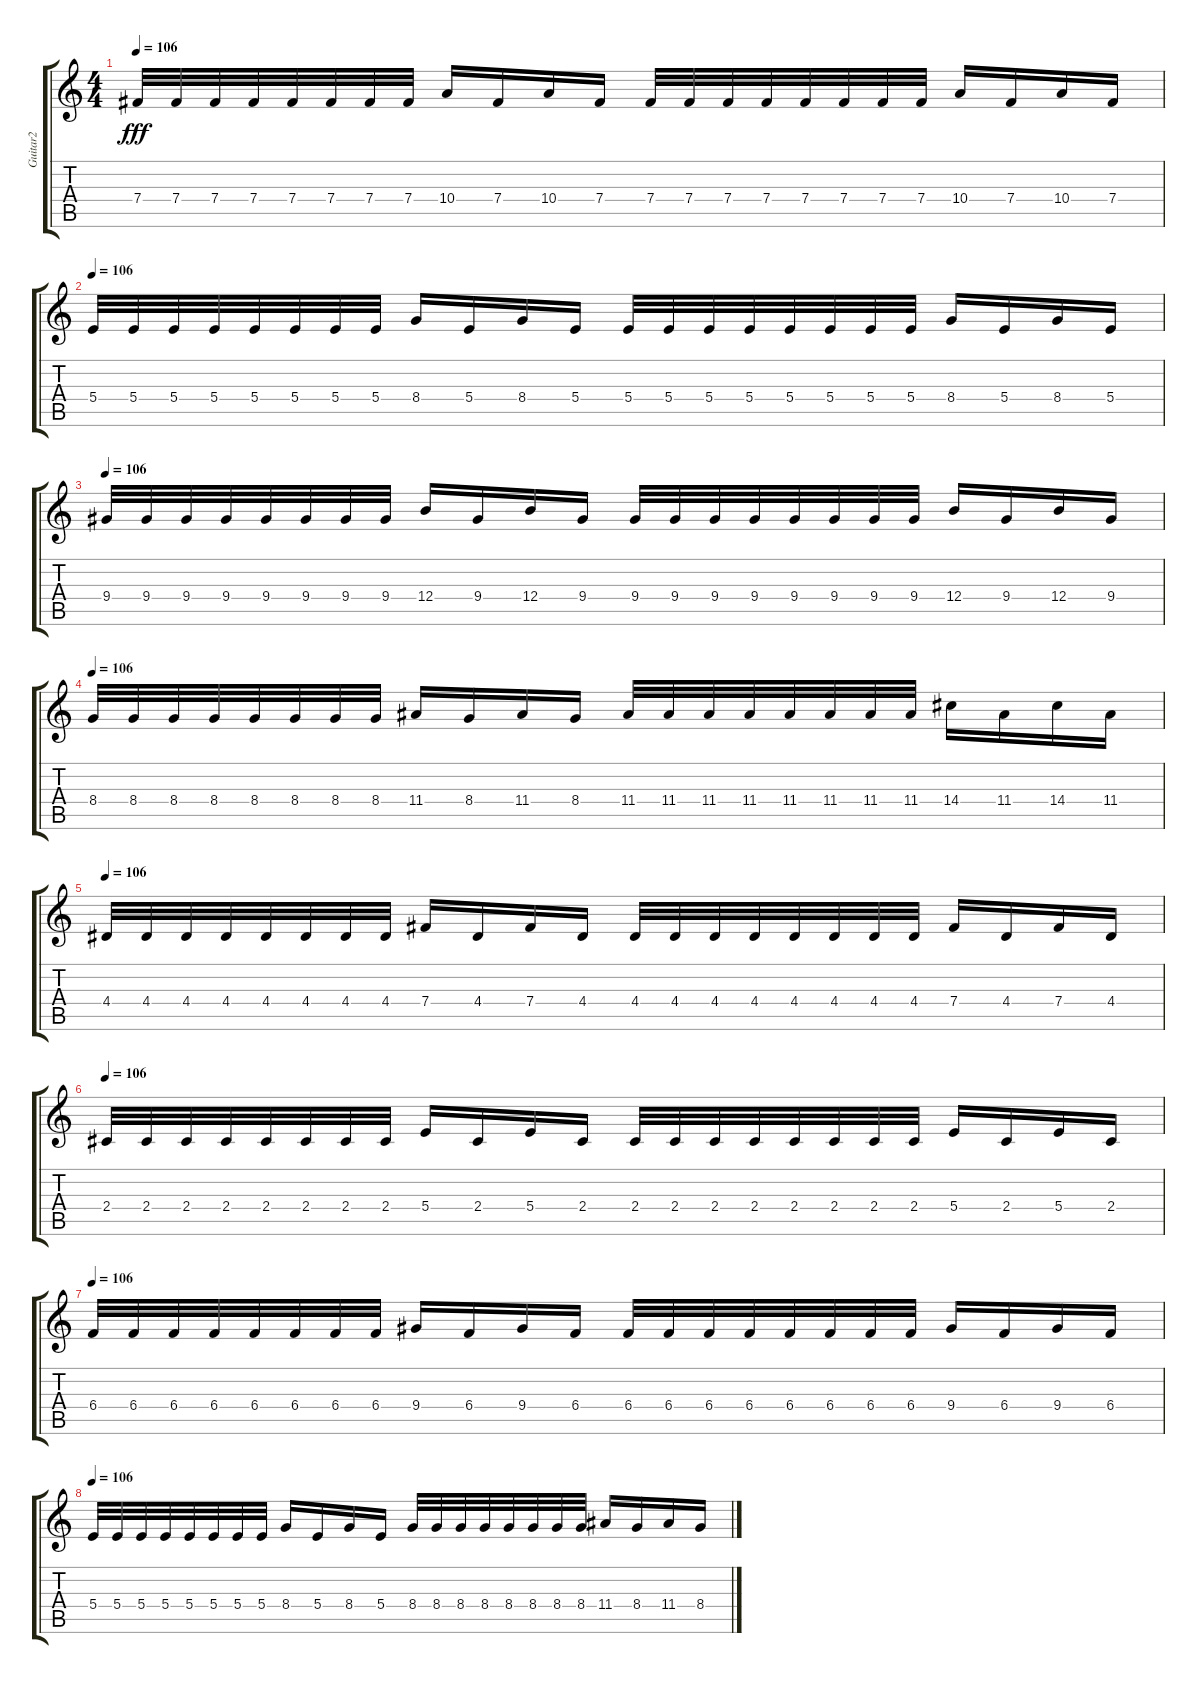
\track ("Guitar2" "Guitar2") {instrument distortionguitar}
\staff {score tabs}
\tuning (Db4 Ab3 E3 B2 Gb2 Db2) {hide}
\ts (4 4)
\tempo 106
\clef g2
\ks c
7.4.32{dy fff} 7.4.32 7.4.32 7.4.32 7.4.32 7.4.32 7.4.32 7.4.32 10.4.16 7.4.16 10.4.16 7.4.16 7.4.32 7.4.32 7.4.32 7.4.32 7.4.32 7.4.32 7.4.32 7.4.32 10.4.16 7.4.16 10.4.16 7.4.16 |
\tempo 106
5.4.32 5.4.32 5.4.32 5.4.32 5.4.32 5.4.32 5.4.32 5.4.32 8.4.16 5.4.16 8.4.16 5.4.16 5.4.32 5.4.32 5.4.32 5.4.32 5.4.32 5.4.32 5.4.32 5.4.32 8.4.16 5.4.16 8.4.16 5.4.16 |
\tempo 106
9.4.32 9.4.32 9.4.32 9.4.32 9.4.32 9.4.32 9.4.32 9.4.32 12.4.16 9.4.16 12.4.16 9.4.16 9.4.32 9.4.32 9.4.32 9.4.32 9.4.32 9.4.32 9.4.32 9.4.32 12.4.16 9.4.16 12.4.16 9.4.16 |
\tempo 106
8.4.32 8.4.32 8.4.32 8.4.32 8.4.32 8.4.32 8.4.32 8.4.32 11.4.16 8.4.16 11.4.16 8.4.16 11.4.32 11.4.32 11.4.32 11.4.32 11.4.32 11.4.32 11.4.32 11.4.32 14.4.16 11.4.16 14.4.16 11.4.16 |
\tempo 106
4.4.32 4.4.32 4.4.32 4.4.32 4.4.32 4.4.32 4.4.32 4.4.32 7.4.16 4.4.16 7.4.16 4.4.16 4.4.32 4.4.32 4.4.32 4.4.32 4.4.32 4.4.32 4.4.32 4.4.32 7.4.16 4.4.16 7.4.16 4.4.16 |
\tempo 106
2.4.32 2.4.32 2.4.32 2.4.32 2.4.32 2.4.32 2.4.32 2.4.32 5.4.16 2.4.16 5.4.16 2.4.16 2.4.32 2.4.32 2.4.32 2.4.32 2.4.32 2.4.32 2.4.32 2.4.32 5.4.16 2.4.16 5.4.16 2.4.16 |
\tempo 106
6.4.32 6.4.32 6.4.32 6.4.32 6.4.32 6.4.32 6.4.32 6.4.32 9.4.16 6.4.16 9.4.16 6.4.16 6.4.32 6.4.32 6.4.32 6.4.32 6.4.32 6.4.32 6.4.32 6.4.32 9.4.16 6.4.16 9.4.16 6.4.16 |
\tempo 106
5.4.32 5.4.32 5.4.32 5.4.32 5.4.32 5.4.32 5.4.32 5.4.32 8.4.16 5.4.16 8.4.16 5.4.16 8.4.32 8.4.32 8.4.32 8.4.32 8.4.32 8.4.32 8.4.32 8.4.32 11.4.16 8.4.16 11.4.16 8.4.16
